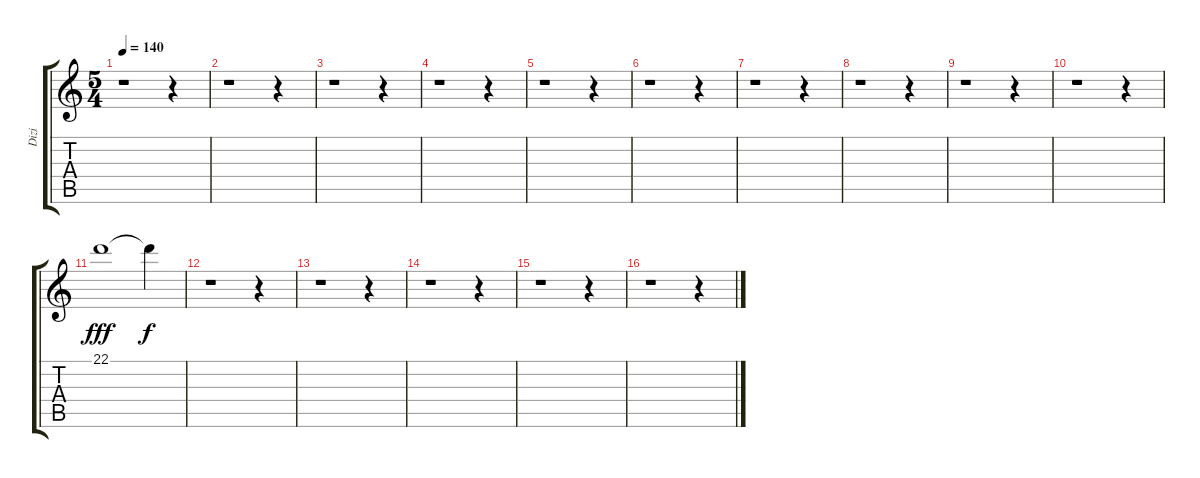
\track ("Dizi" "Dizi") {instrument piccolo}
\staff {score tabs}
\tuning (E4 B3 G3 D3 A2 E2) {hide}
\ts (5 4)
\tempo 140
\clef g2
\ks c
r.1{dy f} r.4 |
r.1 r.4 |
r.1 r.4 |
r.1 r.4 |
r.1 r.4 |
r.1 r.4 |
r.1 r.4 |
r.1 r.4 |
r.1 r.4 |
r.1 r.4 |
22.1.1{dy fff} 22.1{t}.4{dy f} |
r.1 r.4 |
r.1 r.4 |
r.1 r.4 |
r.1 r.4 |
r.1 r.4
